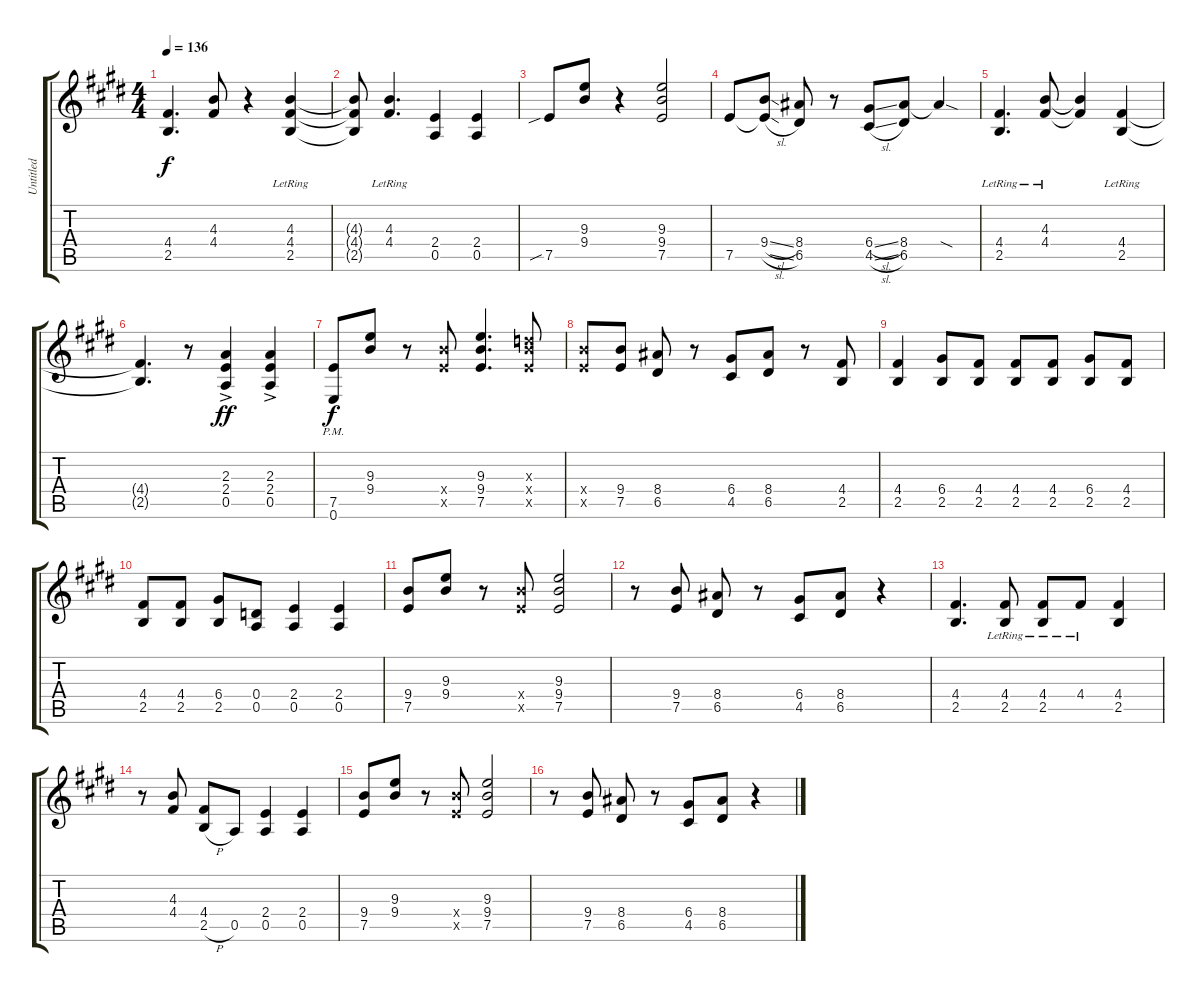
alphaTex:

\track ("Untitled" "Untitled") {instrument distortionguitar}
\staff {score tabs}
\tuning (E4 B3 G3 D3 A2 E2) {hide}
\ts (4 4)
\tempo 136
\clef g2
\ks c#minor
(4.4 2.5).4{d dy f} (4.3 4.4).8 r.4 (4.3{lr} 4.4{lr} 2.5{lr}).4 |
(4.3{t} 4.4{t} 2.5{t}).8 (4.3{lr} 4.4{lr}).4{d} (2.4 0.5).4 (2.4 0.5).4 |
\ks e
7.5{sib}.8 (9.3 9.4).8 r.4 (9.3 9.4 7.5).2 |
\ks c#minor
7.5.8 (9.4{sl} 7.5{sl t}).8 (8.4 6.5).8 r.8 (6.4{sl} 4.5{sl}).8 (8.4 6.5).8 8.4{sod t}.4 |
(4.4{lr} 2.5{lr}).4{d} (4.3{lr} 4.4{lr}).8 (4.3{t} 4.4{t}).4 (4.4{lr} 2.5{lr}).4 |
(4.4{t} 2.5{t}).4{d} r.8 (2.3{ac} 2.4{ac} 0.5{ac}).4{dy ff} (2.3{ac} 2.4{ac} 0.5{ac}).4 |
\ks e
(7.5{pm} 0.6{pm}).8{dy f} (9.3 9.4).8 r.8 (9.4{x} 7.5{x}).8 (9.3 9.4 7.5).4{d} (7.3{x} 9.4{x} 7.5{x}).8 |
\ks c#minor
(9.4{x} 7.5{x}).8 (9.4 7.5).8 (8.4 6.5).8 r.8 (6.4 4.5).8 (8.4 6.5).8 r.8 (4.4 2.5).8 |
(4.4 2.5).4 (6.4 2.5).8 (4.4 2.5).8 (4.4 2.5).8 (4.4 2.5).8 (6.4 2.5).8 (4.4 2.5).8 |
(4.4 2.5).8 (4.4 2.5).8 (6.4 2.5).8 (0.4 0.5).8 (2.4 0.5).4 (2.4 0.5).4 |
\ks e
(9.4 7.5).8 (9.3 9.4).8 r.8 (9.4{x} 7.5{x}).8 (9.3 9.4 7.5).2 |
\ks c#minor
r.8 (9.4 7.5).8 (8.4 6.5).8 r.8 (6.4 4.5).8 (8.4 6.5).8 r.4 |
(4.4 2.5).4{d} (4.4{lr} 2.5{lr}).8 (4.4{lr} 2.5{lr}).8 4.4{lr}.8 (4.4 2.5).4 |
r.8 (4.3 4.4).8 (4.4 2.5{h}).8 0.5.8 (2.4 0.5).4 (2.4 0.5).4 |
\ks e
(9.4 7.5).8 (9.3 9.4).8 r.8 (9.4{x} 7.5{x}).8 (9.3 9.4 7.5).2 |
\ks c#minor
r.8 (9.4 7.5).8 (8.4 6.5).8 r.8 (6.4 4.5).8 (8.4 6.5).8 r.4
